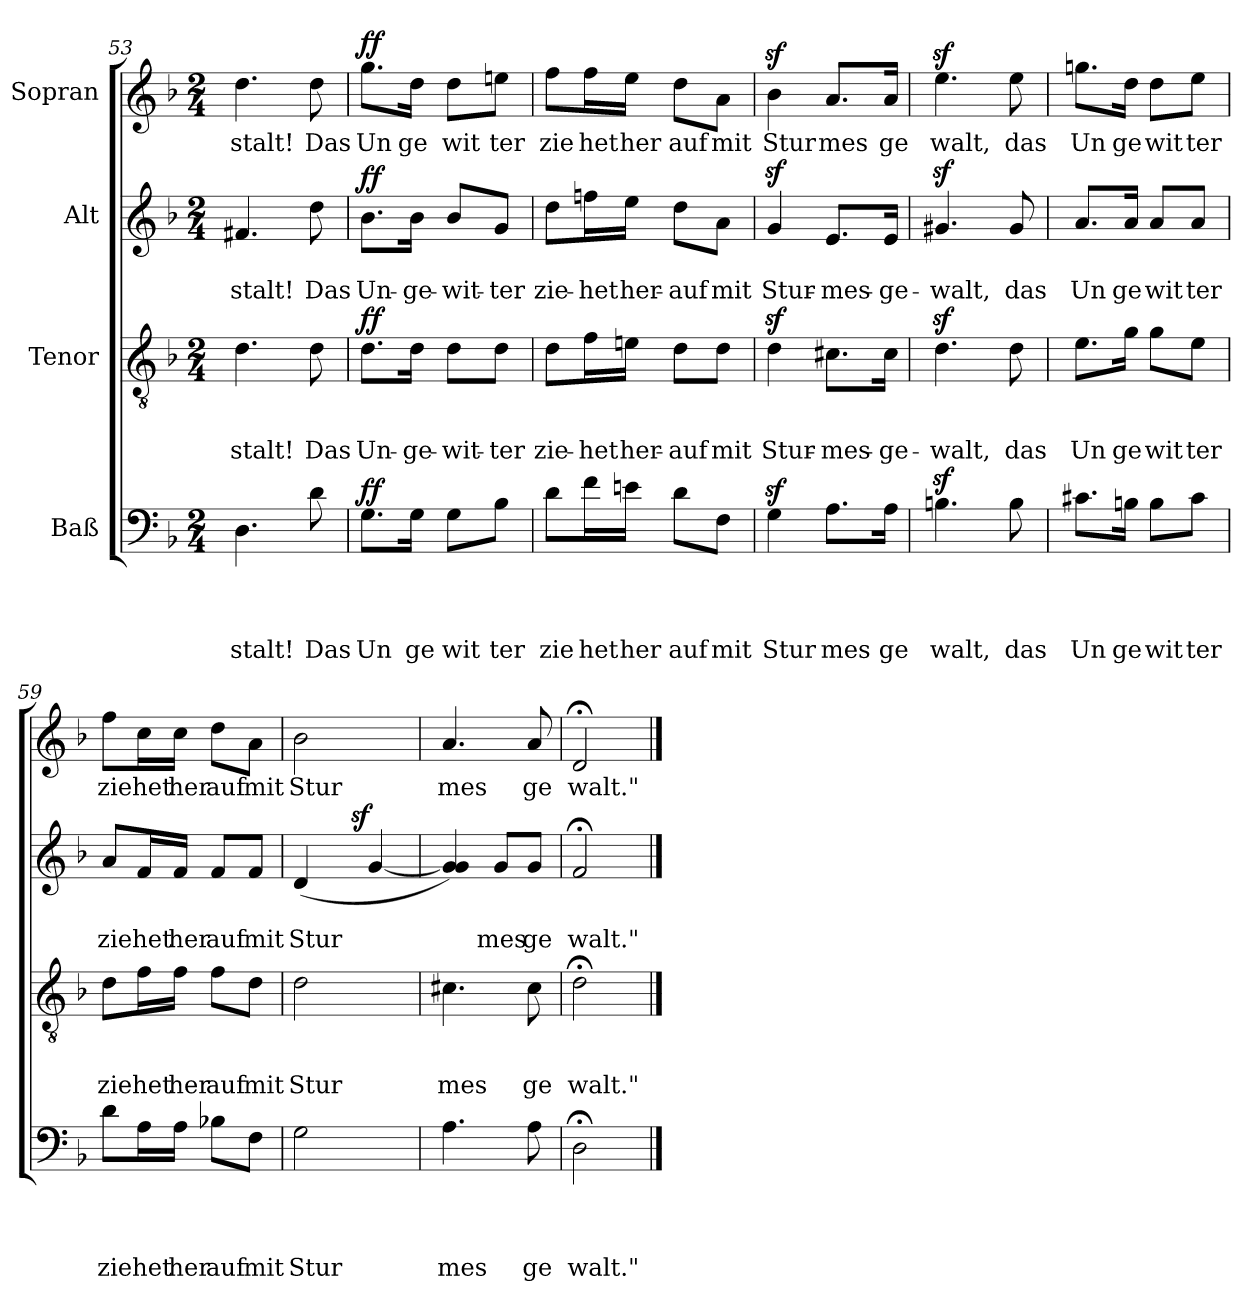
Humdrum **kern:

**kern	**text	**text	**text	**text	**dynam	**kern	**text	**text	**text	**dynam	**kern	**text	**text	**dynam	**kern	**text	**dynam
*part4	*part4	*part4	*part4	*part4	*part4	*part3	*part3	*part3	*part3	*part3	*part2	*part2	*part2	*part2	*part1	*part1	*part1
*staff4	*staff4	*staff4	*staff4	*staff4	*staff4	*staff3	*staff3	*staff3	*staff3	*staff3	*staff2	*staff2	*staff2	*staff2	*staff1	*staff1	*staff1
*I"Baß	*	*	*	*	*	*I"Tenor	*	*	*	*	*I"Alt	*	*	*	*I"Sopran	*	*
*clefF4	*	*	*	*	*	*clefGv2	*	*	*	*	*clefG2	*	*	*	*clefG2	*	*
*k[b-]	*	*	*	*	*	*k[b-]	*	*	*	*	*k[b-]	*	*	*	*k[b-]	*	*
*F:	*	*	*	*	*	*F:	*	*	*	*	*F:	*	*	*	*F:	*	*
*M2/4	*	*	*	*	*	*M2/4	*	*	*	*	*M2/4	*	*	*	*M2/4	*	*
=53	=53	=53	=53	=53	=53	=53	=53	=53	=53	=53	=53	=53	=53	=53	=53	=53	=53
!	!	!	!	!LO:LY:b	!	!	!	!	!LO:LY:b	!	!	!	!LO:LY:b	!	!	!LO:LY:b	!
4.D\	.	.	.	stalt!	.	4.d\	.	.	-stalt!	.	4.f#X/	.	-stalt!	.	4.dd\	stalt!	.
!	!	!	!	!LO:LY:b	!	!	!	!	!LO:LY:b	!	!	!	!LO:LY:b	!	!	!LO:LY:b	!
8d\	.	.	.	Das	.	8d\	.	.	Das	.	8dd\	.	Das	.	8dd\	Das	.
=54	=54	=54	=54	=54	=54	=54	=54	=54	=54	=54	=54	=54	=54	=54	=54	=54	=54
!	!	!	!	!LO:LY:b	!LO:DY:a	!	!	!	!LO:LY:b	!LO:DY:a	!	!	!LO:LY:b	!LO:DY:a	!	!LO:LY:b	!LO:DY:a
8.G\L	.	.	.	Un	ff	8.d\L	.	.	Un-	ff	8.b-\L	.	Un-	ff	8.gg\L	Un	ff
!	!	!	!	!LO:LY:b	!	!	!	!	!LO:LY:b	!	!	!	!LO:LY:b	!	!	!LO:LY:b	!
16G\Jk	.	.	.	ge	.	16d\Jk	.	.	-ge-	.	16b-\Jk	.	-ge-	.	16dd\Jk	ge	.
!	!	!	!	!LO:LY:b	!	!	!	!	!LO:LY:b	!	!	!	!LO:LY:b	!	!	!LO:LY:b	!
8G\L	.	.	.	wit	.	8d\L	.	.	-wit-	.	8b-/L	.	-wit-	.	8dd\L	wit	.
!	!	!	!	!LO:LY:b	!	!	!	!	!LO:LY:b	!	!	!	!LO:LY:b	!	!	!LO:LY:b	!
8B-\J	.	.	.	ter	.	8d\J	.	.	-ter	.	8g/J	.	-ter	.	8een\J	ter	.
=55	=55	=55	=55	=55	=55	=55	=55	=55	=55	=55	=55	=55	=55	=55	=55	=55	=55
!	!	!	!	!LO:LY:b	!	!	!	!	!LO:LY:b	!	!	!	!LO:LY:b	!	!	!LO:LY:b	!
8d\L	.	.	.	zie	.	8d\L	.	.	zie-	.	8dd\L	.	zie-	.	8ff\L	zie	.
!	!	!	!	!LO:LY:b	!	!	!	!	!LO:LY:b	!	!	!	!LO:LY:b	!	!	!LO:LY:b	!
16f\L	.	.	.	het	.	16f\L	.	.	-het	.	16ffn\L	.	-het	.	16ff\L	het	.
!	!	!	!	!LO:LY:b	!	!	!	!	!LO:LY:b	!	!	!	!LO:LY:b	!	!	!LO:LY:b	!
16en\JJ	.	.	.	her	.	16en\JJ	.	.	her-	.	16ee\JJ	.	her-	.	16ee\JJ	her	.
!	!	!	!	!LO:LY:b	!	!	!	!	!LO:LY:b	!	!	!	!LO:LY:b	!	!	!LO:LY:b	!
8d\L	.	.	.	auf	.	8d\L	.	.	-auf	.	8dd\L	.	-auf	.	8dd\L	auf	.
!	!	!	!	!LO:LY:b	!	!	!	!	!LO:LY:b	!	!	!	!LO:LY:b	!	!	!LO:LY:b	!
8F\J	.	.	.	mit	.	8d\J	.	.	mit	.	8a\J	.	mit	.	8a\J	mit	.
=56	=56	=56	=56	=56	=56	=56	=56	=56	=56	=56	=56	=56	=56	=56	=56	=56	=56
!	!	!	!	!LO:LY:b	!	!	!	!	!LO:LY:b	!	!	!	!LO:LY:b	!	!	!LO:LY:b	!
4Gz>\	.	.	.	Stur	.	4dz>\	.	.	Stur-	.	4gz>/	.	Stur-	.	4b-z>\	Stur	.
!	!	!	!	!LO:LY:b	!	!	!	!	!LO:LY:b	!	!	!	!LO:LY:b	!	!	!LO:LY:b	!
8.A\L	.	.	.	mes	.	8.c#X\L	.	.	-mes-	.	8.e/L	.	-mes-	.	8.a/L	mes	.
!	!	!	!	!LO:LY:b	!	!	!	!	!LO:LY:b	!	!	!	!LO:LY:b	!	!	!LO:LY:b	!
16A\Jk	.	.	.	ge	.	16c#\Jk	.	.	-ge-	.	16e/Jk	.	-ge-	.	16a/Jk	ge	.
!!LO:PB:g=z
=57	=57	=57	=57	=57	=57	=57	=57	=57	=57	=57	=57	=57	=57	=57	=57	=57	=57
!	!	!	!	!LO:LY:b	!	!	!	!	!LO:LY:b	!	!	!	!LO:LY:b	!	!	!LO:LY:b	!
4.Bnz>\	.	.	.	walt,	.	4.dz>\	.	.	-walt,	.	4.g#Xz>/	.	-walt,	.	4.eez>\	walt,	.
!	!	!	!	!LO:LY:b	!	!	!	!	!LO:LY:b	!	!	!	!LO:LY:b	!	!	!LO:LY:b	!
8B\	.	.	.	das	.	8d\	.	.	das	.	8g#/	.	das	.	8ee\	das	.
=58	=58	=58	=58	=58	=58	=58	=58	=58	=58	=58	=58	=58	=58	=58	=58	=58	=58
!	!	!	!	!LO:LY:b	!	!	!	!	!LO:LY:b	!	!	!	!LO:LY:b	!	!	!LO:LY:b	!
8.c#X\L	.	.	.	Un	.	8.e\L	.	.	Un	.	8.a/L	.	Un	.	8.ggn\L	Un	.
!	!	!	!	!LO:LY:b	!	!	!	!	!LO:LY:b	!	!	!	!LO:LY:b	!	!	!LO:LY:b	!
16Bn\Jk	.	.	.	ge	.	16g\Jk	.	.	ge	.	16a/Jk	.	ge	.	16dd\Jk	ge	.
!	!	!	!	!LO:LY:b	!	!	!	!	!LO:LY:b	!	!	!	!LO:LY:b	!	!	!LO:LY:b	!
8B\L	.	.	.	wit	.	8g\L	.	.	wit	.	8a/L	.	wit	.	8dd\L	wit	.
!	!	!	!	!LO:LY:b	!	!	!	!	!LO:LY:b	!	!	!	!LO:LY:b	!	!	!LO:LY:b	!
8c#\J	.	.	.	ter	.	8e\J	.	.	ter	.	8a/J	.	ter	.	8ee\J	ter	.
=59	=59	=59	=59	=59	=59	=59	=59	=59	=59	=59	=59	=59	=59	=59	=59	=59	=59
!	!	!	!	!LO:LY:b	!	!	!	!	!LO:LY:b	!	!	!	!LO:LY:b	!	!	!LO:LY:b	!
8d\L	.	.	.	zie	.	8d\L	.	.	zie	.	8a/L	.	zie	.	8ff\L	zie	.
!	!	!	!	!LO:LY:b	!	!	!	!	!LO:LY:b	!	!	!	!LO:LY:b	!	!	!LO:LY:b	!
16A\L	.	.	.	het	.	16f\L	.	.	het	.	16f/L	.	het	.	16cc\L	het	.
!	!	!	!	!LO:LY:b	!	!	!	!	!LO:LY:b	!	!	!	!LO:LY:b	!	!	!LO:LY:b	!
16A\JJ	.	.	.	her	.	16f\JJ	.	.	her	.	16f/JJ	.	her	.	16cc\JJ	her	.
!	!	!	!	!LO:LY:b	!	!	!	!	!LO:LY:b	!	!	!	!LO:LY:b	!	!	!LO:LY:b	!
8B-X\L	.	.	.	auf	.	8f\L	.	.	auf	.	8f/L	.	auf	.	8dd\L	auf	.
!	!	!	!	!LO:LY:b	!	!	!	!	!LO:LY:b	!	!	!	!LO:LY:b	!	!	!LO:LY:b	!
8F\J	.	.	.	mit	.	8d\J	.	.	mit	.	8f/J	.	mit	.	8a\J	mit	.
=60	=60	=60	=60	=60	=60	=60	=60	=60	=60	=60	=60	=60	=60	=60	=60	=60	=60
!	!	!	!	!LO:LY:b	!	!	!	!	!LO:LY:b	!	!	!	!LO:LY:b	!	!	!LO:LY:b	!
*	*	*	*	*	*	*	*	*	*	*	*^	*	*	*	*	*	*
2G\	.	.	.	Stur	.	2d\	.	.	Stur	.	(<4d/	6ryy	.	Stur	.	2b-\	Stur	.
.	.	.	.	.	.	.	.	.	.	.	.	24ryy	.	.	.	.	.	.
!	!	!	!	!	!	!	!	!	!	!	!	!	!	!	!LO:DY:a	!	!	!
.	.	.	.	.	.	.	.	.	.	.	.	6..ryy	.	.	sf	.	.	.
.	.	.	.	.	.	.	.	.	.	.	[<4g/	.	.	.	.	.	.	.
=61	=61	=61	=61	=61	=61	=61	=61	=61	=61	=61	=61	=61	=61	=61	=61	=61	=61	=61
!	!	!	!	!LO:LY:b	!	!	!	!	!LO:LY:b	!	!	!	!	!	!	!	!LO:LY:b	!
*	*	*	*	*	*	*	*	*	*	*	*v	*v	*	*	*	*	*	*
4.A\	.	.	.	mes	.	4.c#X\	.	.	mes	.	4g/] 4g/)	.	.	.	4.a/	mes	.
!	!	!	!	!	!	!	!	!	!	!	!	!	!LO:LY:b	!	!	!	!
.	.	.	.	.	.	.	.	.	.	.	8g/L	.	mes	.	.	.	.
!	!	!	!	!LO:LY:b	!	!	!	!	!LO:LY:b	!	!	!	!LO:LY:b	!	!	!LO:LY:b	!
8A\	.	.	.	ge	.	8c#\	.	.	ge	.	8g/J	.	ge	.	8a/	ge	.
=62	=62	=62	=62	=62	=62	=62	=62	=62	=62	=62	=62	=62	=62	=62	=62	=62	=62
!	!	!	!	!LO:LY:b	!	!	!	!	!LO:LY:b	!	!	!	!LO:LY:b	!	!	!LO:LY:b	!
2D;<\	.	.	.	walt."	.	2d;<\	.	.	walt."	.	2f;</	.	walt."	.	2d;</	walt."	.
==	==	==	==	==	==	==	==	==	==	==	==	==	==	==	==	==	==
*-	*-	*-	*-	*-	*-	*-	*-	*-	*-	*-	*-	*-	*-	*-	*-	*-	*-
